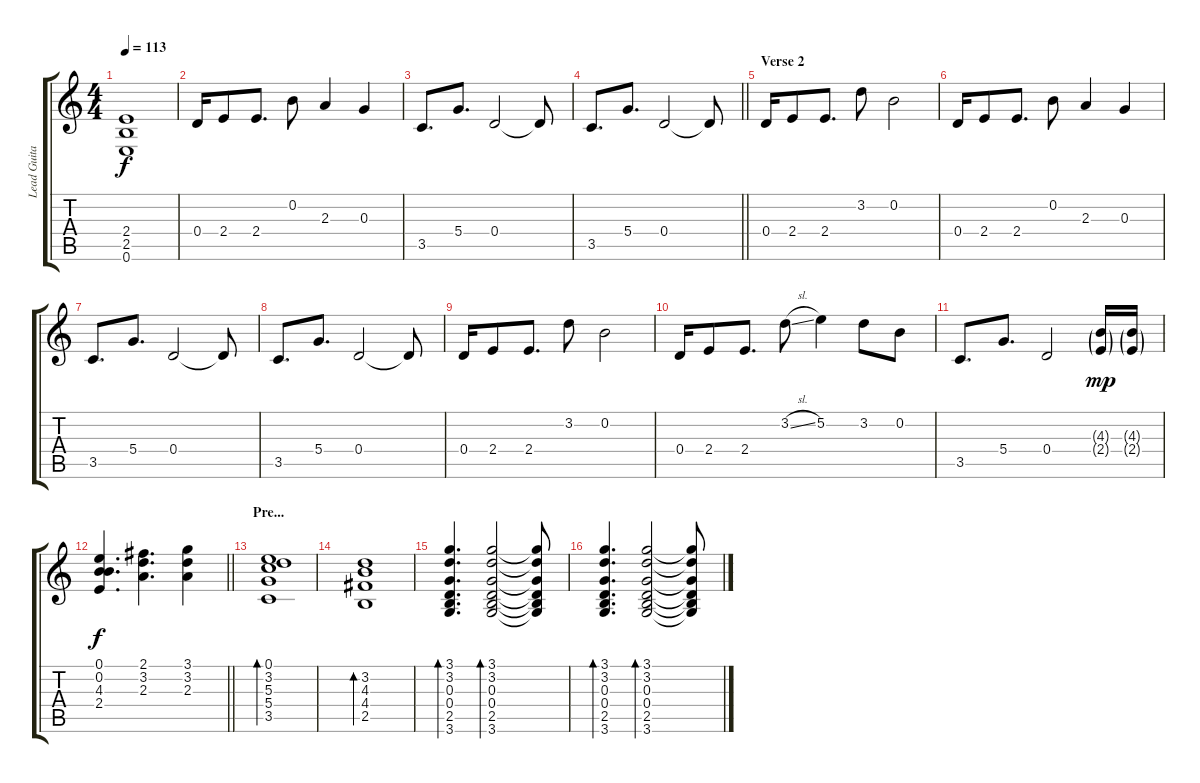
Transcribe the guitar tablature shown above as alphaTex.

\track ("Lead Guitar" "Lead Guita") {instrument electricguitarclean}
\staff {score tabs}
\tuning (E4 B3 G3 D3 A2 E2) {hide}
\ts (4 4)
\section ("" "")
\tempo 113
\clef g2
\ks c
(2.4 2.5 0.6).1{dy f volume 0 balance 8} |
0.4.16 2.4.8 2.4.8{d} 0.2.8 2.3.4 0.3.4 |
3.5.8{d volume 16 balance 0 instrument electricguitarclean} 5.4.8{d} 0.4.2 0.4{t}.8 |
\barLineRight lightlight
3.5.8{d} 5.4.8{d} 0.4.2 0.4{t}.8 |
\section ("" "Verse 2")
0.4.16 2.4.8 2.4.8{d} 3.2.8 0.2.2 |
0.4.16 2.4.8 2.4.8{d} 0.2.8 2.3.4 0.3.4 |
3.5.8{d} 5.4.8{d} 0.4.2 0.4{t}.8 |
3.5.8{d} 5.4.8{d} 0.4.2 0.4{t}.8 |
0.4.16 2.4.8 2.4.8{d} 3.2.8 0.2.2 |
0.4.16 2.4.8 2.4.8{d} 3.2{sl}.8 5.2.4 3.2.8 0.2.8 |
3.5.8{d} 5.4.8{d} 0.4.2 (4.3{g} 2.4{g}).16{dy mp} (4.3{g} 2.4{g}).16 |
\barLineRight lightlight
(0.1 0.2 4.3 2.4).4{d dy f} (2.1 3.2 2.3).4{d} (3.1 3.2 2.3).4 |
\section ("" "Pre...")
(0.1 3.2 5.3 5.4 3.5).1{bd 120} |
(3.2 4.3 4.4 2.5).1{bd 120} |
(3.1 3.2 0.3 0.4 2.5 3.6).4{d bd 60} (3.1 3.2 0.3 0.4 2.5 3.6).2{bd 60} (3.1{t} 3.2{t} 0.3{t} 0.4{t} 2.5{t} 3.6{t}).8 |
(3.1 3.2 0.3 0.4 2.5 3.6).4{d bd 60} (3.1 3.2 0.3 0.4 2.5 3.6).2{bd 60} (3.1{t} 3.2{t} 0.3{t} 0.4{t} 2.5{t} 3.6{t}).8
